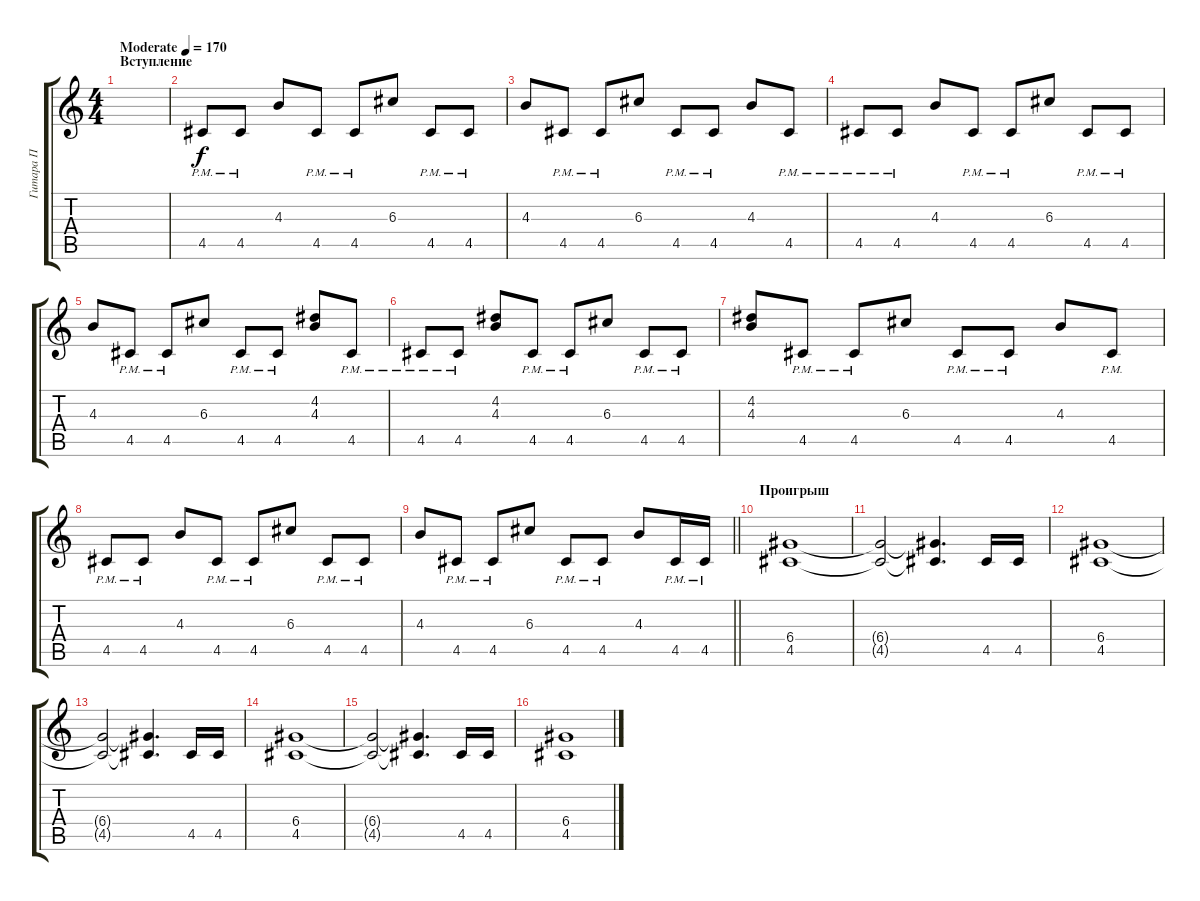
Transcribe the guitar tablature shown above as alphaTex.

\track ("Гитара П" "Гитара П") {instrument overdrivenguitar}
\staff {score tabs}
\tuning (E4 B3 G3 D3 A2 E2) {hide}
\ts (4 4)
\section ("" "Вступление")
\tempo (170 "Moderate")
\clef g2
\ks c
|
4.5{pm}.8 4.5{pm}.8 4.3.8 4.5{pm}.8 4.5{pm}.8 6.3.8 4.5{pm}.8 4.5{pm}.8 |
4.3.8 4.5{pm}.8 4.5{pm}.8 6.3.8 4.5{pm}.8 4.5{pm}.8 4.3.8 4.5{pm}.8 |
4.5{pm}.8 4.5{pm}.8 4.3.8 4.5{pm}.8 4.5{pm}.8 6.3.8 4.5{pm}.8 4.5{pm}.8 |
4.3.8 4.5{pm}.8 4.5{pm}.8 6.3.8 4.5{pm}.8 4.5{pm}.8 (4.2 4.3).8 4.5{pm}.8 |
4.5{pm}.8 4.5{pm}.8 (4.2 4.3).8 4.5{pm}.8 4.5{pm}.8 6.3.8 4.5{pm}.8 4.5{pm}.8 |
(4.2 4.3).8 4.5{pm}.8 4.5{pm}.8 6.3.8 4.5{pm}.8 4.5{pm}.8 4.3.8 4.5{pm}.8 |
4.5{pm}.8 4.5{pm}.8 4.3.8 4.5{pm}.8 4.5{pm}.8 6.3.8 4.5{pm}.8 4.5{pm}.8 |
\barLineRight lightlight
4.3.8 4.5{pm}.8 4.5{pm}.8 6.3.8 4.5{pm}.8 4.5{pm}.8 4.3.8 4.5{pm}.16 4.5{pm}.16 |
\section ("" "Проигрыш")
(6.4 4.5).1 |
(6.4{t} 4.5{t}).2 (6.4{t} 4.5{t}).4{d} 4.5.16 4.5.16 |
(6.4 4.5).1 |
(6.4{t} 4.5{t}).2 (6.4{t} 4.5{t}).4{d} 4.5.16 4.5.16 |
(6.4 4.5).1 |
(6.4{t} 4.5{t}).2 (6.4{t} 4.5{t}).4{d} 4.5.16 4.5.16 |
(6.4 4.5).1
